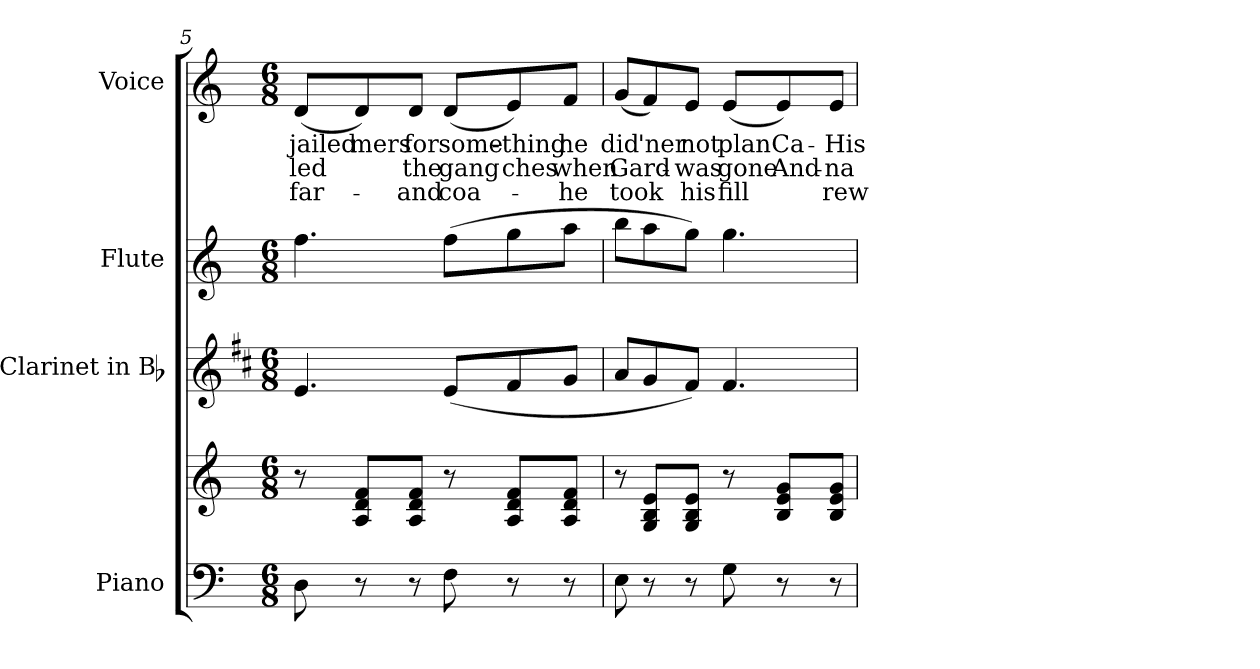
**kern	**kern	**kern	**kern	**kern	**text	**text	**text
*part4	*part4	*part3	*part2	*part1	*part1	*part1	*part1
*staff5	*staff4	*staff3	*staff2	*staff1	*staff1	*staff1	*staff1
*I"Piano	*	*I"Clarinet in Bb	*I"Flute	*I"Voice	*	*	*
*I'Pno.	*	*I'Cl.	*I'Fl.	*I'Voice	*	*	*
!!LO:LB:g=z
*clefF4	*clefG2	*clefG2	*clefG2	*clefG2	*	*	*
*	*	*ITrd1c2	*	*	*	*	*
*k[]	*k[]	*k[]	*k[]	*k[]	*	*	*
*C:	*C:	*C:	*C:	*C:	*	*	*
*M6/8	*M6/8	*M6/8	*M6/8	*M6/8	*	*	*
=5	=5	=5	=5	=5	=5	=5	=5
!	!	!	!	!	!LO:LY:b:color=#000000	!LO:LY:b:color=#000000	!LO:LY:b:color=#000000
8Di\	8r	4.di/	4.ffi\	(8di/L	jailed	led	far-
!	!	!	!	!	!LO:LY:b:color=#000000	!	!
8r	8Ai/ 8di 8fiL	.	.	8di/)	-mers	.	.
!	!	!	!	!	!LO:LY:b:color=#000000	!LO:LY:b:color=#000000	!LO:LY:b:color=#000000
8r	8Ai/ 8di 8fiJ	.	.	8di/J	for	the	and
!	!	!	!	!	!LO:LY:b:color=#000000	!LO:LY:b:color=#000000	!LO:LY:b:color=#000000
8Fi\	8r	(8di/L	(8ffi\L	(8di/L	some-	gang	coa-
!	!	!	!	!	!LO:LY:b:color=#000000	!LO:LY:b:color=#000000	!
8r	8Ai/ 8di 8fiL	8ei/	8ggi\	8ei/)	-thing	-ches	.
!	!	!	!	!	!LO:LY:b:color=#000000	!LO:LY:b:color=#000000	!LO:LY:b:color=#000000
8r	8Ai/ 8di 8fiJ	8fi/J	8aai\J	8fi/J	he	when	he
=6	=6	=6	=6	=6	=6	=6	=6
!	!	!	!	!	!LO:LY:b:color=#000000	!LO:LY:b:color=#000000	!LO:LY:b:color=#000000
8Ei\	8r	8gi/L	8bbi\L	(8gi/L	did	Gard-	took
!	!	!	!	!	!LO:LY:b:color=#000000	!	!
8r	8Gi/ 8Bi 8eiL	8fi/	8aai\	8fi/)	-'ner	.	.
!	!	!	!	!	!LO:LY:b:color=#000000	!LO:LY:b:color=#000000	!LO:LY:b:color=#000000
8r	8Gi/ 8Bi 8eiJ	8ei/J)	8ggi\J)	8ei/J	not	was	his
!	!	!	!	!	!LO:LY:b:color=#000000	!LO:LY:b:color=#000000	!LO:LY:b:color=#000000
8Gi\	8r	4.ei/	4.ggi\	(8ei/L	plan	gone	fill
!	!	!	!	!	!LO:LY:b:color=#000000	!LO:LY:b:color=#000000	!
8r	8Bi/ 8ei 8giL	.	.	8ei/)	Ca-	And-	.
!	!	!	!	!	!LO:LY:b:color=#000000	!LO:LY:b:color=#000000	!LO:LY:b:color=#000000
8r	8Bi/ 8ei 8giJ	.	.	8ei/J	His	-na-	-rew
=	=	=	=	=	=	=	=
*-	*-	*-	*-	*-	*-	*-	*-
